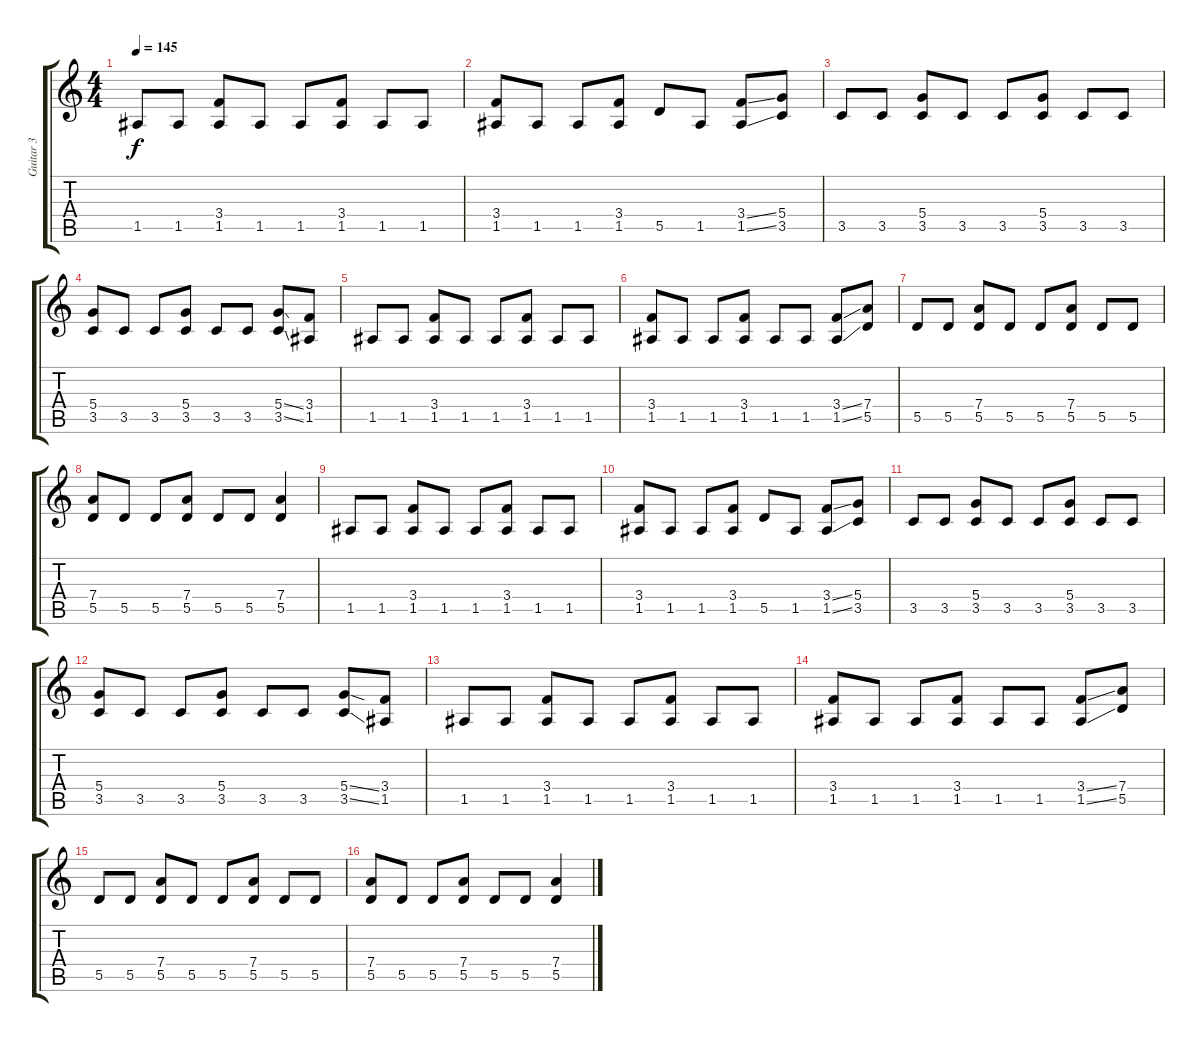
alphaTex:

\track ("Guitar 3" "Guitar 3") {instrument distortionguitar}
\staff {score tabs}
\tuning (E4 B3 G3 D3 A2 E2) {hide}
\ts (4 4)
\tempo 145
\clef g2
\ks c
1.5.8{dy f} 1.5.8 (3.4 1.5).8 1.5.8 1.5.8 (3.4 1.5).8 1.5.8 1.5.8 |
(3.4 1.5).8 1.5.8 1.5.8 (3.4 1.5).8 5.5.8 1.5.8 (3.4{ss} 1.5{ss}).8 (5.4 3.5).8 |
3.5.8 3.5.8 (5.4 3.5).8 3.5.8 3.5.8 (5.4 3.5).8 3.5.8 3.5.8 |
(5.4 3.5).8 3.5.8 3.5.8 (5.4 3.5).8 3.5.8 3.5.8 (5.4{ss} 3.5{ss}).8 (3.4 1.5).8 |
1.5.8 1.5.8 (3.4 1.5).8 1.5.8 1.5.8 (3.4 1.5).8 1.5.8 1.5.8 |
(3.4 1.5).8 1.5.8 1.5.8 (3.4 1.5).8 1.5.8 1.5.8 (3.4{ss} 1.5{ss}).8 (7.4 5.5).8 |
5.5.8 5.5.8 (7.4 5.5).8 5.5.8 5.5.8 (7.4 5.5).8 5.5.8 5.5.8 |
(7.4 5.5).8 5.5.8 5.5.8 (7.4 5.5).8 5.5.8 5.5.8 (7.4 5.5).4 |
1.5.8 1.5.8 (3.4 1.5).8 1.5.8 1.5.8 (3.4 1.5).8 1.5.8 1.5.8 |
(3.4 1.5).8 1.5.8 1.5.8 (3.4 1.5).8 5.5.8 1.5.8 (3.4{ss} 1.5{ss}).8 (5.4 3.5).8 |
3.5.8 3.5.8 (5.4 3.5).8 3.5.8 3.5.8 (5.4 3.5).8 3.5.8 3.5.8 |
(5.4 3.5).8 3.5.8 3.5.8 (5.4 3.5).8 3.5.8 3.5.8 (5.4{ss} 3.5{ss}).8 (3.4 1.5).8 |
1.5.8 1.5.8 (3.4 1.5).8 1.5.8 1.5.8 (3.4 1.5).8 1.5.8 1.5.8 |
(3.4 1.5).8 1.5.8 1.5.8 (3.4 1.5).8 1.5.8 1.5.8 (3.4{ss} 1.5{ss}).8 (7.4 5.5).8 |
5.5.8 5.5.8 (7.4 5.5).8 5.5.8 5.5.8 (7.4 5.5).8 5.5.8 5.5.8 |
(7.4 5.5).8 5.5.8 5.5.8 (7.4 5.5).8 5.5.8 5.5.8 (7.4 5.5).4
